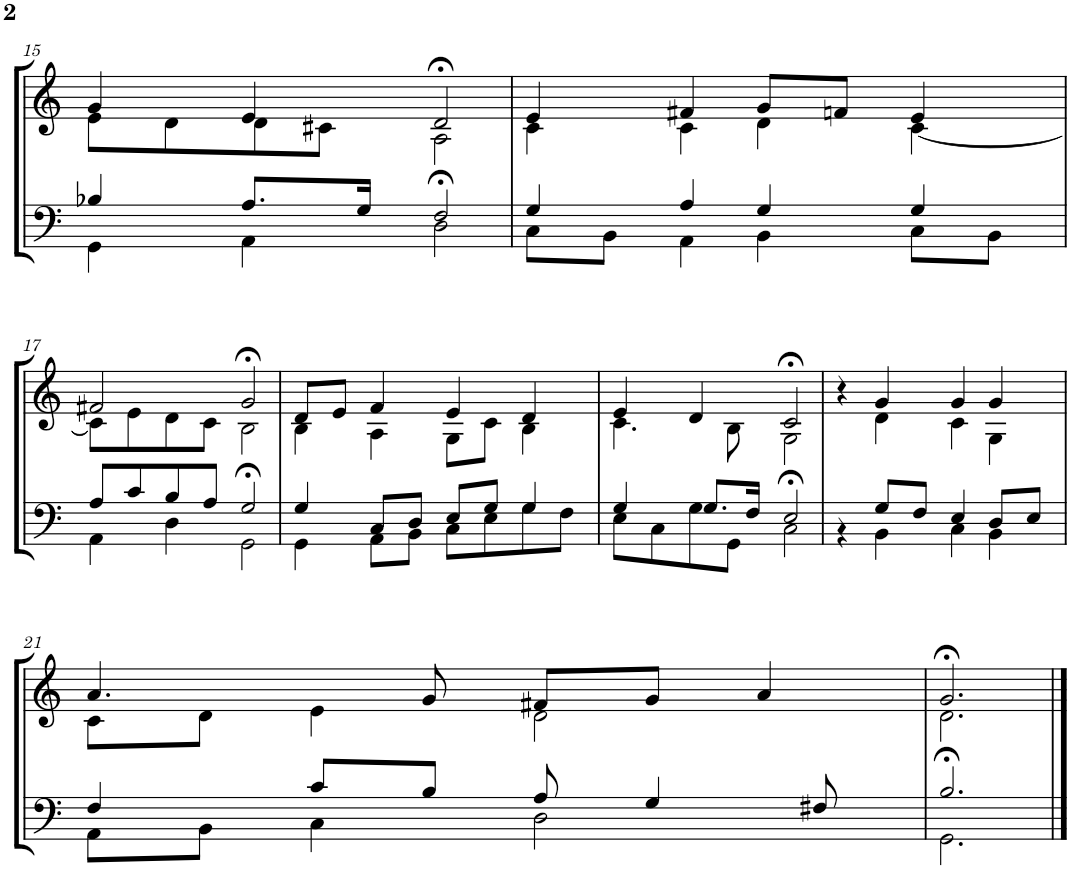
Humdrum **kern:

**kern	**kern
*part2	*part1
*staff2	*staff1
*I"Tenor/Baß	*I"Sopran/Alt
!!LO:PB:g=z
*clefF4	*clefG2
*k[]	*k[]
*M4/4	*M4/4
=15	=15
*^	*^
4B-X/	4GG\	4g/	8e\L
.	.	.	8d\
8.A/L	4AA\	4e/	8d\
.	.	.	8c#X\J
16G/Jk	.	.	.
2F/	2D>\	2d>/	2A\
=16	=16	=16	=16
4G/	8C\L	4e/	4c\
.	8BB\J	.	.
4A/	4AA\	4f#X/	4c\
4G/	4BB\	8g/L	4d\
.	.	8fn/J	.
4G/	8C\L	4e/	[4c\
.	8BB\J	.	.
!!LO:LB:g=z	!!
=17	=17	=17	=17
8A/L	4AA\	2f#X/	8c\L]
8c/	.	.	8e\
8B/	4D\	.	8d\
8A/J	.	.	8c\J
2G/	2GG>\	2g>/	2B\
=18	=18	=18	=18
4G/	4GG\	8d/L	4B\
.	.	8e/J	.
8C/L	8AA\L	4f/	4A\
8D/J	8BB\J	.	.
8E/L	8C\L	4e/	8G\L
8G/J	8E\	.	8c\J
4G/	8G\	4d/	4B\
.	8F\J	.	.
=19	=19	=19	=19
4G/	8E\L	4e/	4.c\
.	8C\	.	.
8.G/L	8G\	4d/	.
.	8GG\J	.	8B\
16F/Jk	.	.	.
2E/	2C>\	2c>/	2G\
=20	=20	=20	=20
4ryy	4r	4r	4ryy
8G/L	4BB\	4g/	4d\
8F/J	.	.	.
4E/	4C\	4g/	4c\
8D/L	4BB\	4g/	4G\
8E/J	.	.	.
!!LO:LB:g=z	!!
=21	=21	=21	=21
4F/	8AA\L	4.a/	8c\L
.	8BB\J	.	8d\J
8c/L	4C\	.	4e\
8B/J	.	8g/	.
8A/	2D\	8f#X/L	2d\
4G/	.	8g/J	.
.	.	4a/	.
8F#X/	.	.	.
=22	=22	=22	=22
2.B/	2.GG>\	2.g>/	2.d\
*v	*v	*	*
*	*v	*v
==	==
*-	*-
